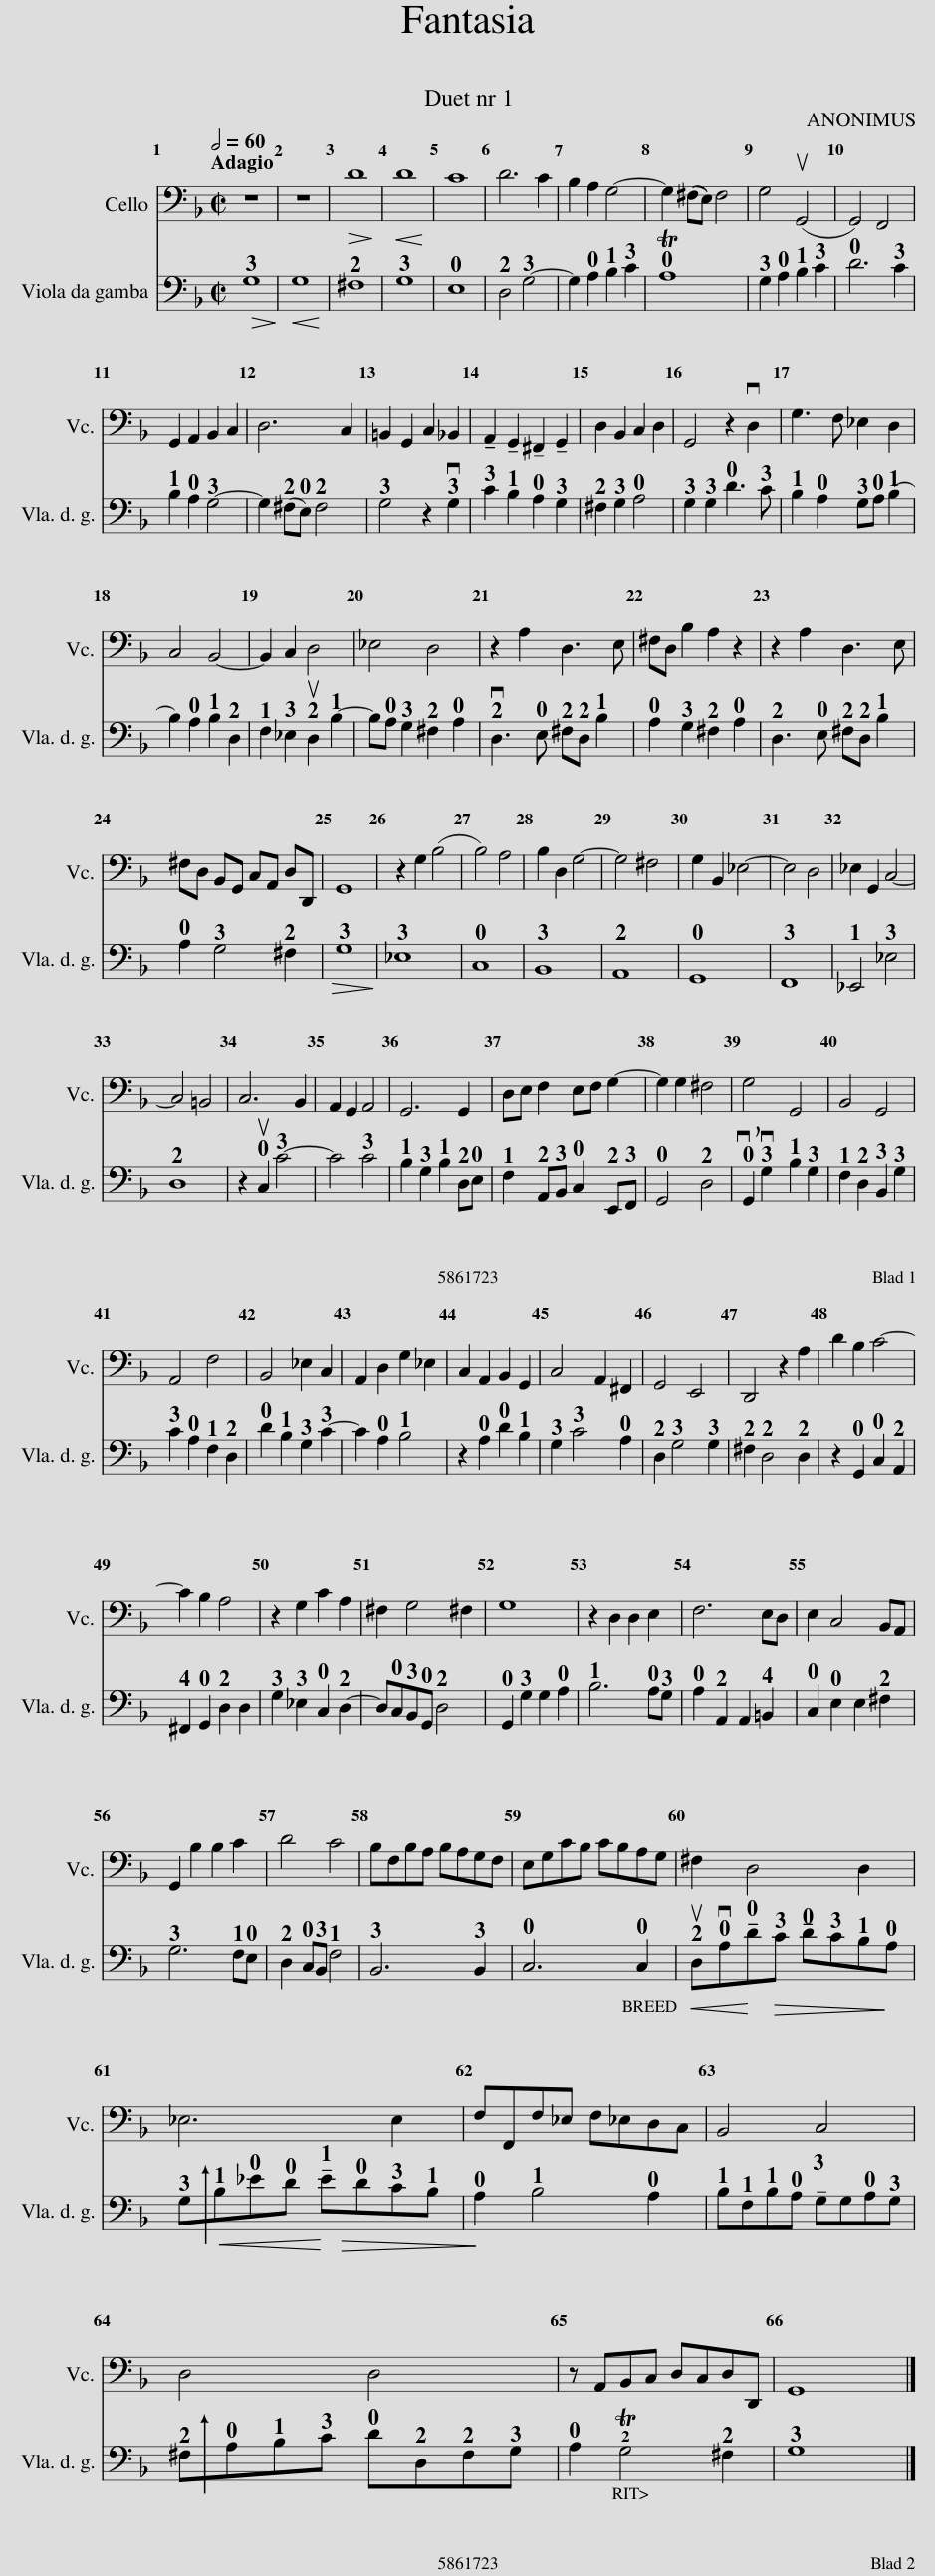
X:1
%%score 1 2
L:1/8
Q:1/2=60
M:2/2
I:linebreak $
K:F
V:1 bass
V:2 bass
V:1
 z8 | z8 |!>(! D8!>)! |!<(! D8!<)! | C8 | %5
 D6 C2 | B,2 A,2 G,4- | G,2 ((^F,E,)) F,4 | G,4 (uG,,4 | G,,4) F,,4 |$ %10
 G,,2 A,,2 B,,2 C,2 | D,6 C,2 | =B,,2 G,,2 C,2 _B,,2 | !tenuto!A,,2 !tenuto!G,,2 !tenuto!^F,,2 !tenuto!G,,2 | D,2 B,,2 C,2 D,2 | %15
 G,,4 z2 vD,2 | G,3 F, _E,2 D,2 |$ C,4 B,,4- | B,,2 C,2 D,4 | _E,4 D,4 | %20
 z2 A,2 D,3 E, | ^F,D, B,2 A,2 z2 | z2 A,2 D,3 E, |$[K:F] ^F,D, B,,G,, C,A,, D,D,, | G,,8 | %25
 z2 G,2 (B,4 | B,4) A,4 | B,2 D,2 G,4- | G,4 ^F,4 | G,2 B,,2 _E,4- | %30
 E,4 D,4 | _E,2 G,,2 C,4- |$ C,4 =B,,4 | C,6 B,,2 | A,,2 G,,2 A,,4 | %35
 G,,6 G,,2 | D,E, F,2 E,F, G,2- | G,2 G,2 ^F,4 | G,4 G,,4 | B,,4 G,,4 |$ %40
 A,,4 F,4 | B,,4 _E,2 C,2 | A,,2 D,2 G,2 _E,2 | C,2 A,,2 B,,2 G,,2 | C,4 A,,2 ^F,,2 | %45
 G,,4 E,,4 | D,,4 z2 A,2 | D2 B,2 C4- |$ C2 B,2 A,4 | z2 G,2 C2 A,2 | %50
 ^F,2 G,4 ^F,2 | G,8 | z2 D,2 D,2 E,2 | F,6 E,D, | E,2 C,4 B,,A,, |$ %55
 G,,2 B,2 B,2 C2 | D4 C4 | B,F,B,A, B,A,G,F, | E,G,CB, CB,A,G, | ^F,2 D,4 D,2 |$ %60
 _E,6 E,2 | F,F,,F,_E, F,_E,D,C, | B,,4 C,4 |$ D,4 D,4 | z A,,B,,C, D,C,D,D,, | %65
 G,,8 |] %66
V:2
!>(! !3!G,8!>)! |!<(! G,8!<)! | !2!^F,8 | !3!G,8 | !0!E,8 | %5
 !2!D,4 !3!G,4- | G,2 !0!A,2 !1!B,2 !3!C2 | T!0!A,8 | !3!G,2 !0!A,2 !1!B,2 !3!C2 | !0!D6 !3!C2 |$ %10
 !1!B,2 !0!A,2 !3!G,4- | G,2 (!2!^F,!0!E,) !2!F,4 | !3!G,4 z2 v!3!G,2 | !3!C2 !1!B,2 !0!A,2 !3!G,2 | !2!^F,2 !3!G,2 !0!A,4 | %15
 !3!G,2 !3!G,2 !0!D3 !3!C | !1!B,2 !0!A,2 !3!G,!0!A, (!1!B,2 |$ B,2) !0!A,2 !1!B,2 !2!D,2 | !1!F,2 !3!_E,2 u!2!D,2 !1!B,2- | B,!0!A, !3!G,2 !2!^F,2 !0!A,2 | %20
 v!2!D,3 !0!E, !2!^F,!2!D, !1!B,2 | !0!A,2 !3!G,2 !2!^F,2 !0!A,2 | !2!D,3 !0!E, !2!^F,!2!D, !1!B,2 |$ !0!A,2 !3!G,4 !2!^F,2 |!>(! !3!G,8!>)! | %25
 !3!_E,8 | !0!C,8 | !3!B,,8 | !2!A,,8 | !0!G,,8 | %30
 !3!F,,8 | !1!_E,,4 !3!_E,4 |$ !2!D,8 | z2 u!0!C,2 !3!C4- | C4 !3!C4 | %35
 !1!B,2 !3!G,2 !1!B,2 !2!D,!0!E, | !1!F,2 !2!A,,!3!B,, !0!C,2 !2!E,,!3!F,, | !0!G,,4 !2!D,4 | v!0!G,,2 !breath!v!3!G,2 !1!B,2 !3!G,2 | !1!F,2 !2!D,2 !3!B,,2 !3!G,2 |$ %40
 !3!C2 !0!A,2 !1!F,2 !2!D,2 | !0!D2 !1!B,2 !3!G,2 !3!C2- | C2 !0!A,2 !1!B,4 | z2 !0!A,2 !0!D2 !1!B,2 | !3!G,2 !3!C4 !0!A,2 | %45
 !2!D,2 !3!G,4 !3!G,2 | !2!^F,2 !2!D,4 !2!D,2 | z2 !0!G,,2 !0!C,2 !2!A,,2 |$ !4!^F,,2 !0!G,,2 !2!D,2 D,2 | !3!G,2 !3!_E,2 !0!C,2 !2!D,2- | %50
 D,!0!C,!3!B,,!0!G,, !2!D,4 | !0!G,,2 !3!G,2 G,2 !0!A,2 | !1!B,6 !0!A,!3!G, | !0!A,2 !2!A,,2 A,,2 !4!=B,,2 | !0!C,2 !0!E,2 E,2 !2!^F,2 |$ %55
 !3!G,6 !1!F,!0!E, | !2!D,2 !0!C,!3!B,, !1!F,4 | !3!B,,6 !3!B,,2 | !0!C,6 !0!C,2 |!<(! u!2!D,v!0!A,!tenuto!!0!D!>(!!3!C !tenuto!!0!D!3!C!1!B,!0!A,!<)!!>)! |$ %60
 !3!G,!<(!!arpeggio!!1!B,!0!_E!0!D!>(! !tenuto!!1!E!0!D!3!C!1!B,!<)!!>)! | !0!A,2 !1!B,4 !0!A,2 | !1!B,!1!F,!1!B,!0!A, !tenuto!!3!G,G,!0!A,!3!G, |$ !2!^F,!arpeggio!!0!A,!1!B,!3!C !0!D!2!D,!2!F,!3!G, | !0!A,2 T!2!G,4 !2!^F,2 | %65
 !3!G,8 |] %66
